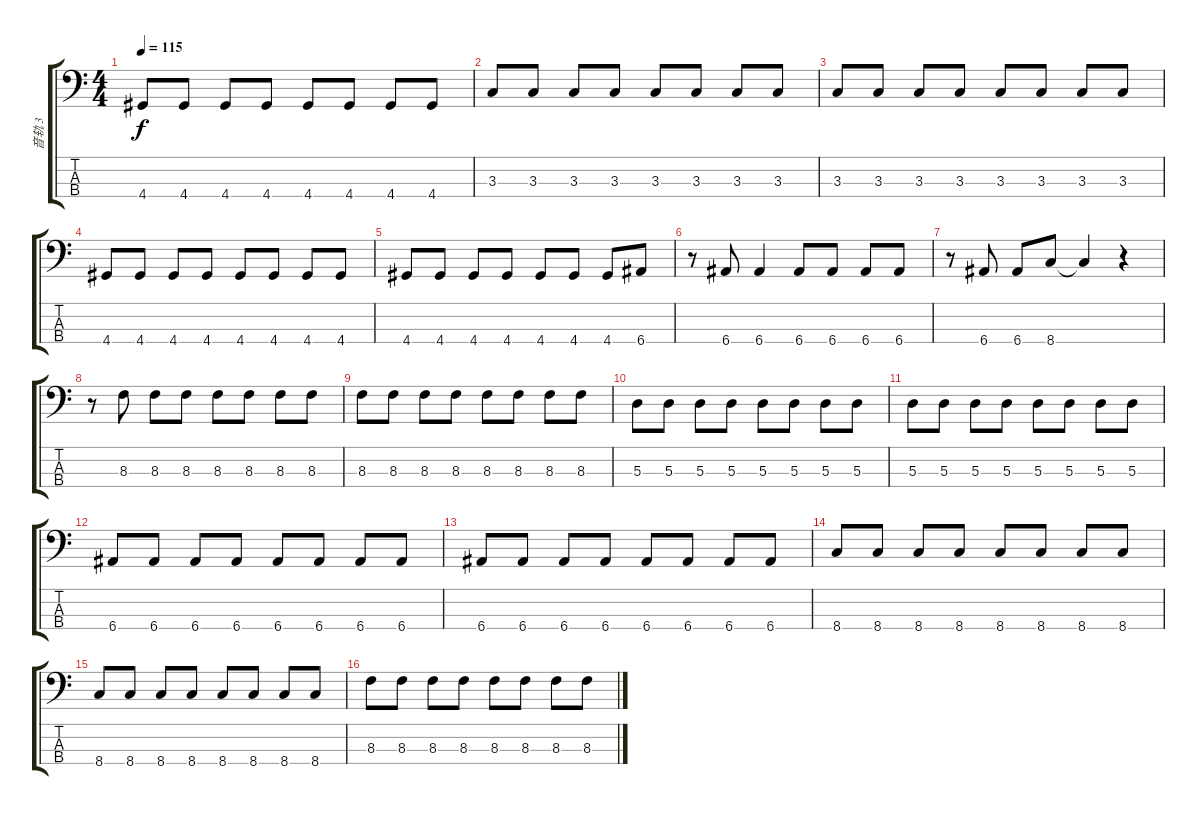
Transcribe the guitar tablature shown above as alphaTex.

\track ("音轨 3" "音轨 3") {instrument electricbassfinger}
\staff {score tabs}
\tuning (G2 D2 A1 E1) {hide}
\ts (4 4)
\tempo 115
\clef f4
\ks c
4.4.8{dy f} 4.4.8 4.4.8 4.4.8 4.4.8 4.4.8 4.4.8 4.4.8 |
3.3.8 3.3.8 3.3.8 3.3.8 3.3.8 3.3.8 3.3.8 3.3.8 |
3.3.8 3.3.8 3.3.8 3.3.8 3.3.8 3.3.8 3.3.8 3.3.8 |
4.4.8 4.4.8 4.4.8 4.4.8 4.4.8 4.4.8 4.4.8 4.4.8 |
4.4.8 4.4.8 4.4.8 4.4.8 4.4.8 4.4.8 4.4.8 6.4.8 |
r.8 6.4.8 6.4.4 6.4.8 6.4.8 6.4.8 6.4.8 |
r.8 6.4.8 6.4.8 8.4.8 8.4{t}.4 r.4 |
r.8 8.3.8 8.3.8 8.3.8 8.3.8 8.3.8 8.3.8 8.3.8 |
8.3.8 8.3.8 8.3.8 8.3.8 8.3.8 8.3.8 8.3.8 8.3.8 |
5.3.8 5.3.8 5.3.8 5.3.8 5.3.8 5.3.8 5.3.8 5.3.8 |
5.3.8 5.3.8 5.3.8 5.3.8 5.3.8 5.3.8 5.3.8 5.3.8 |
6.4.8 6.4.8 6.4.8 6.4.8 6.4.8 6.4.8 6.4.8 6.4.8 |
6.4.8 6.4.8 6.4.8 6.4.8 6.4.8 6.4.8 6.4.8 6.4.8 |
8.4.8 8.4.8 8.4.8 8.4.8 8.4.8 8.4.8 8.4.8 8.4.8 |
8.4.8 8.4.8 8.4.8 8.4.8 8.4.8 8.4.8 8.4.8 8.4.8 |
8.3.8 8.3.8 8.3.8 8.3.8 8.3.8 8.3.8 8.3.8 8.3.8
